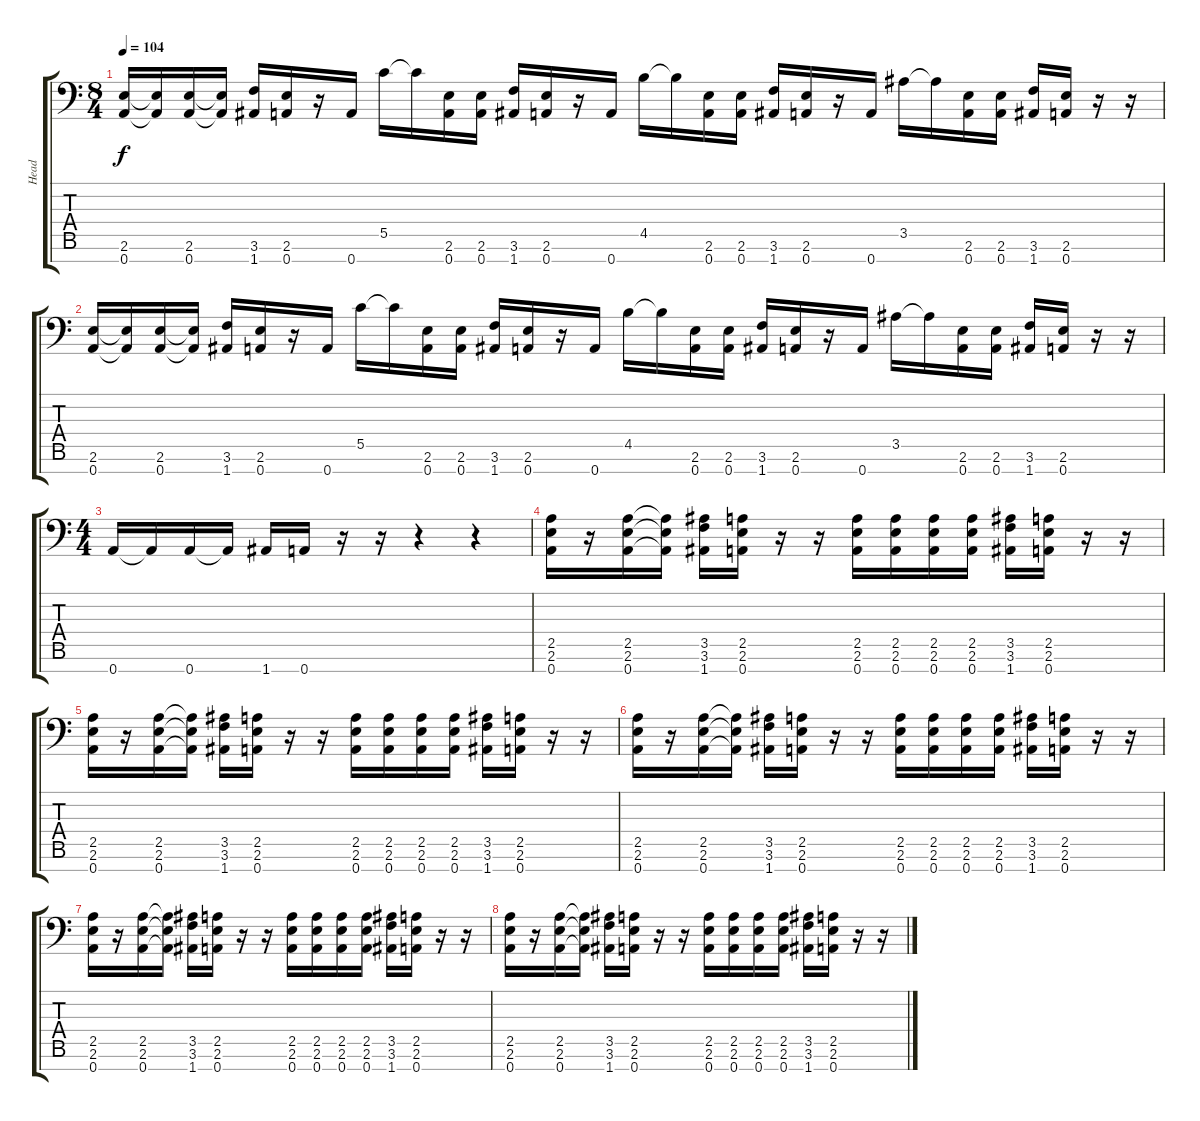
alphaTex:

\track ("Head" "Head") {instrument distortionguitar}
\staff {score tabs}
\tuning (D4 A3 F3 C3 G2 D2 A1) {hide}
\ts (8 4)
\tempo 104
\clef f4
\ks c
(2.6 0.7).16{dy f volume 16 balance 3} (2.6{t} 0.7{t}).16 (2.6 0.7).16 (2.6{t} 0.7{t}).16 (3.6 1.7).16 (2.6 0.7).16 r.16 0.7.16 5.5.16 5.5{t}.16 (2.6 0.7).16 (2.6 0.7).16 (3.6 1.7).16 (2.6 0.7).16 r.16 0.7.16 4.5.16 4.5{t}.16 (2.6 0.7).16 (2.6 0.7).16 (3.6 1.7).16 (2.6 0.7).16 r.16 0.7.16 3.5.16 3.5{t}.16 (2.6 0.7).16 (2.6 0.7).16 (3.6 1.7).16 (2.6 0.7).16 r.16 r.16 |
(2.6 0.7).16{volume 16 balance 3} (2.6{t} 0.7{t}).16 (2.6 0.7).16 (2.6{t} 0.7{t}).16 (3.6 1.7).16 (2.6 0.7).16 r.16 0.7.16 5.5.16 5.5{t}.16 (2.6 0.7).16 (2.6 0.7).16 (3.6 1.7).16 (2.6 0.7).16 r.16 0.7.16 4.5.16 4.5{t}.16 (2.6 0.7).16 (2.6 0.7).16 (3.6 1.7).16 (2.6 0.7).16 r.16 0.7.16 3.5.16 3.5{t}.16 (2.6 0.7).16 (2.6 0.7).16 (3.6 1.7).16 (2.6 0.7).16 r.16 r.16 |
\ts (4 4)
0.7.16 0.7{t}.16 0.7.16 0.7{t}.16 1.7.16 0.7.16 r.16 r.16 r.4 r.4 |
(2.5 2.6 0.7).16 r.16 (2.5 2.6 0.7).16 (2.5{t} 2.6{t} 0.7{t}).16 (3.5 3.6 1.7).16 (2.5 2.6 0.7).16 r.16 r.16 (2.5 2.6 0.7).16 (2.5 2.6 0.7).16 (2.5 2.6 0.7).16 (2.5 2.6 0.7).16 (3.5 3.6 1.7).16 (2.5 2.6 0.7).16 r.16 r.16 |
(2.5 2.6 0.7).16 r.16 (2.5 2.6 0.7).16 (2.5{t} 2.6{t} 0.7{t}).16 (3.5 3.6 1.7).16 (2.5 2.6 0.7).16 r.16 r.16 (2.5 2.6 0.7).16 (2.5 2.6 0.7).16 (2.5 2.6 0.7).16 (2.5 2.6 0.7).16 (3.5 3.6 1.7).16 (2.5 2.6 0.7).16 r.16 r.16 |
(2.5 2.6 0.7).16 r.16 (2.5 2.6 0.7).16 (2.5{t} 2.6{t} 0.7{t}).16 (3.5 3.6 1.7).16 (2.5 2.6 0.7).16 r.16 r.16 (2.5 2.6 0.7).16 (2.5 2.6 0.7).16 (2.5 2.6 0.7).16 (2.5 2.6 0.7).16 (3.5 3.6 1.7).16 (2.5 2.6 0.7).16 r.16 r.16 |
(2.5 2.6 0.7).16 r.16 (2.5 2.6 0.7).16 (2.5{t} 2.6{t} 0.7{t}).16 (3.5 3.6 1.7).16 (2.5 2.6 0.7).16 r.16 r.16 (2.5 2.6 0.7).16 (2.5 2.6 0.7).16 (2.5 2.6 0.7).16 (2.5 2.6 0.7).16 (3.5 3.6 1.7).16 (2.5 2.6 0.7).16 r.16 r.16 |
(2.5 2.6 0.7).16 r.16 (2.5 2.6 0.7).16 (2.5{t} 2.6{t} 0.7{t}).16 (3.5 3.6 1.7).16 (2.5 2.6 0.7).16 r.16 r.16 (2.5 2.6 0.7).16 (2.5 2.6 0.7).16 (2.5 2.6 0.7).16 (2.5 2.6 0.7).16 (3.5 3.6 1.7).16 (2.5 2.6 0.7).16 r.16 r.16
